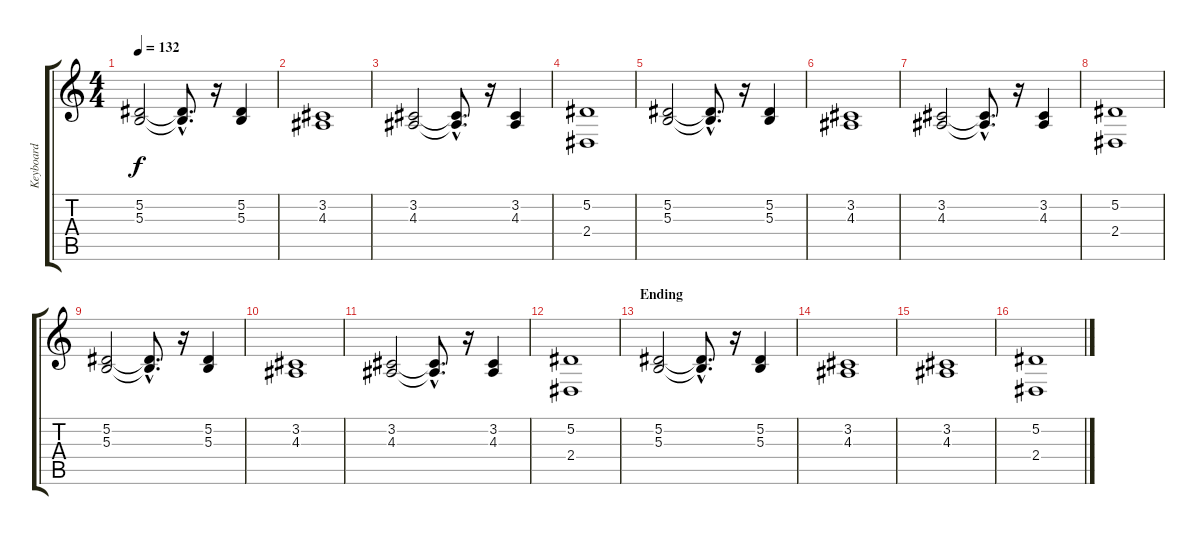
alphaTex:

\track ("Keyboard" "Keyboard") {instrument stringensemble1}
\staff {score tabs}
\tuning (Eb4 Bb3 Gb3 Db3 Ab2 Eb2) {hide}
\ts (4 4)
\tempo 132
\clef g2
\ks c
(5.2 5.3).2{dy f} (5.2{hac t} 5.3{hac t}).8{d} r.16 (5.2 5.3).4 |
(3.2 4.3).1 |
(3.2 4.3).2 (3.2{hac t} 4.3{hac t}).8{d} r.16 (3.2 4.3).4 |
(5.2 2.4).1 |
(5.2 5.3).2 (5.2{hac t} 5.3{hac t}).8{d} r.16 (5.2 5.3).4 |
(3.2 4.3).1 |
(3.2 4.3).2 (3.2{hac t} 4.3{hac t}).8{d} r.16 (3.2 4.3).4 |
(5.2 2.4).1 |
(5.2 5.3).2 (5.2{hac t} 5.3{hac t}).8{d} r.16 (5.2 5.3).4 |
(3.2 4.3).1 |
(3.2 4.3).2 (3.2{hac t} 4.3{hac t}).8{d} r.16 (3.2 4.3).4 |
(5.2 2.4).1 |
\section ("" "Ending")
(5.2 5.3).2 (5.2{hac t} 5.3{hac t}).8{d} r.16 (5.2 5.3).4 |
(3.2 4.3).1 |
(3.2 4.3).1 |
(5.2 2.4).1
